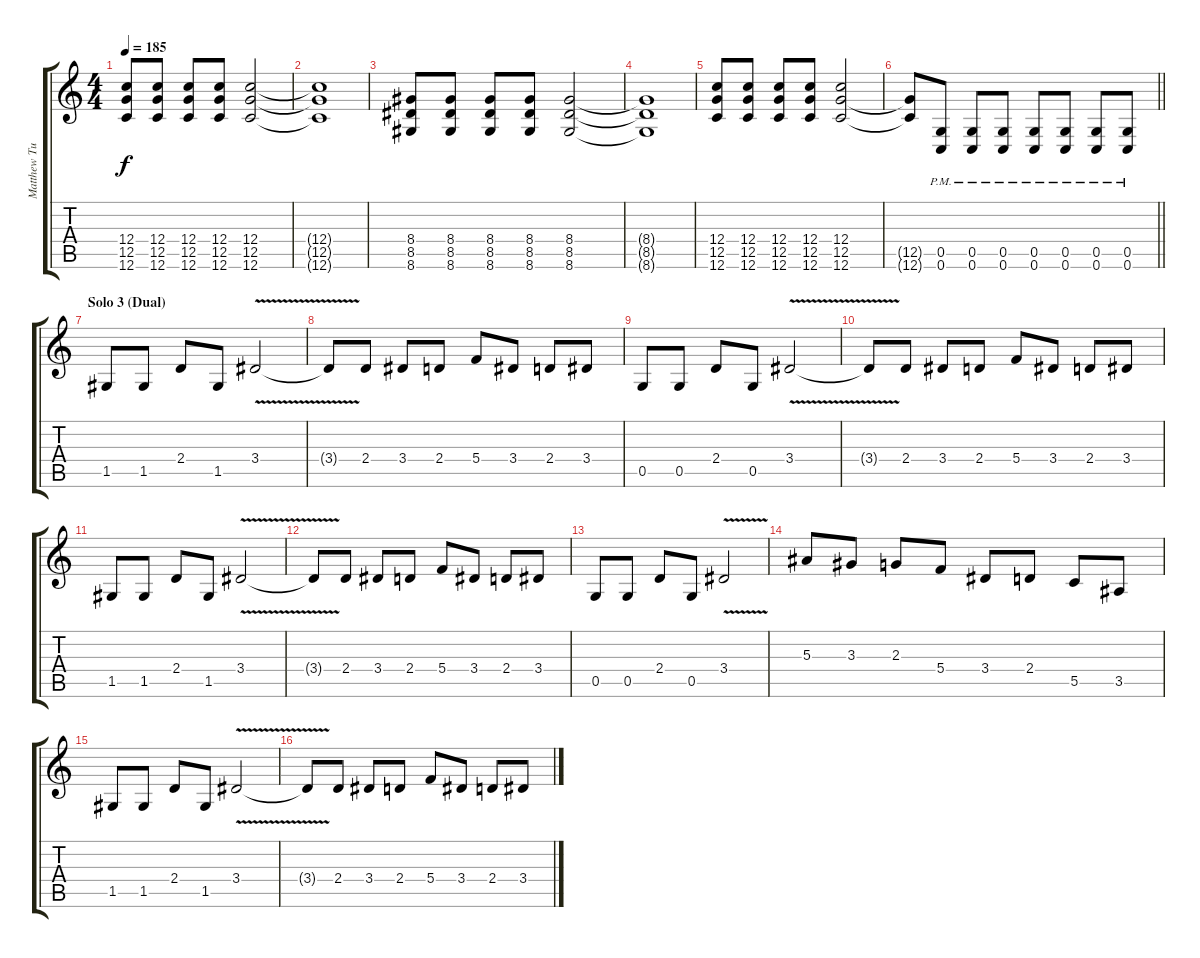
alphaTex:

\track ("Matthew Tuck (Matt)" "Matthew Tu") {instrument distortionguitar}
\staff {score tabs}
\tuning (D4 A3 F3 C3 G2 C2) {hide}
\ts (4 4)
\tempo 185
\clef g2
\ks c
(12.4 12.5 12.6).8{dy f} (12.4 12.5 12.6).8 (12.4 12.5 12.6).8 (12.4 12.5 12.6).8 (12.4 12.5 12.6).2 |
(12.4{t} 12.5{t} 12.6{t}).1 |
(8.4 8.5 8.6).8 (8.4 8.5 8.6).8 (8.4 8.5 8.6).8 (8.4 8.5 8.6).8 (8.4 8.5 8.6).2 |
(8.4{t} 8.5{t} 8.6{t}).1 |
(12.4 12.5 12.6).8 (12.4 12.5 12.6).8 (12.4 12.5 12.6).8 (12.4 12.5 12.6).8 (12.4 12.5 12.6).2 |
\barLineRight lightlight
(12.5{t} 12.6{t}).8 (0.5{pm} 0.6{pm}).8 (0.5{pm} 0.6{pm}).8 (0.5{pm} 0.6{pm}).8 (0.5{pm} 0.6{pm}).8 (0.5{pm} 0.6{pm}).8 (0.5{pm} 0.6{pm}).8 (0.5{pm} 0.6{pm}).8 |
\section ("" "Solo 3 (Dual)")
1.5.8 1.5.8 2.4.8 1.5.8 3.4{v}.2 |
3.4{t}.8 2.4.8 3.4.8 2.4.8 5.4.8 3.4.8 2.4.8 3.4.8 |
0.5.8 0.5.8 2.4.8 0.5.8 3.4{v}.2 |
3.4{t}.8 2.4.8 3.4.8 2.4.8 5.4.8 3.4.8 2.4.8 3.4.8 |
1.5.8 1.5.8 2.4.8 1.5.8 3.4{v}.2 |
3.4{t}.8 2.4.8 3.4.8 2.4.8 5.4.8 3.4.8 2.4.8 3.4.8 |
0.5.8 0.5.8 2.4.8 0.5.8 3.4{v}.2 |
5.3.8 3.3.8 2.3.8 5.4.8 3.4.8 2.4.8 5.5.8 3.5.8 |
1.5.8 1.5.8 2.4.8 1.5.8 3.4{v}.2 |
3.4{t}.8 2.4.8 3.4.8 2.4.8 5.4.8 3.4.8 2.4.8 3.4.8
